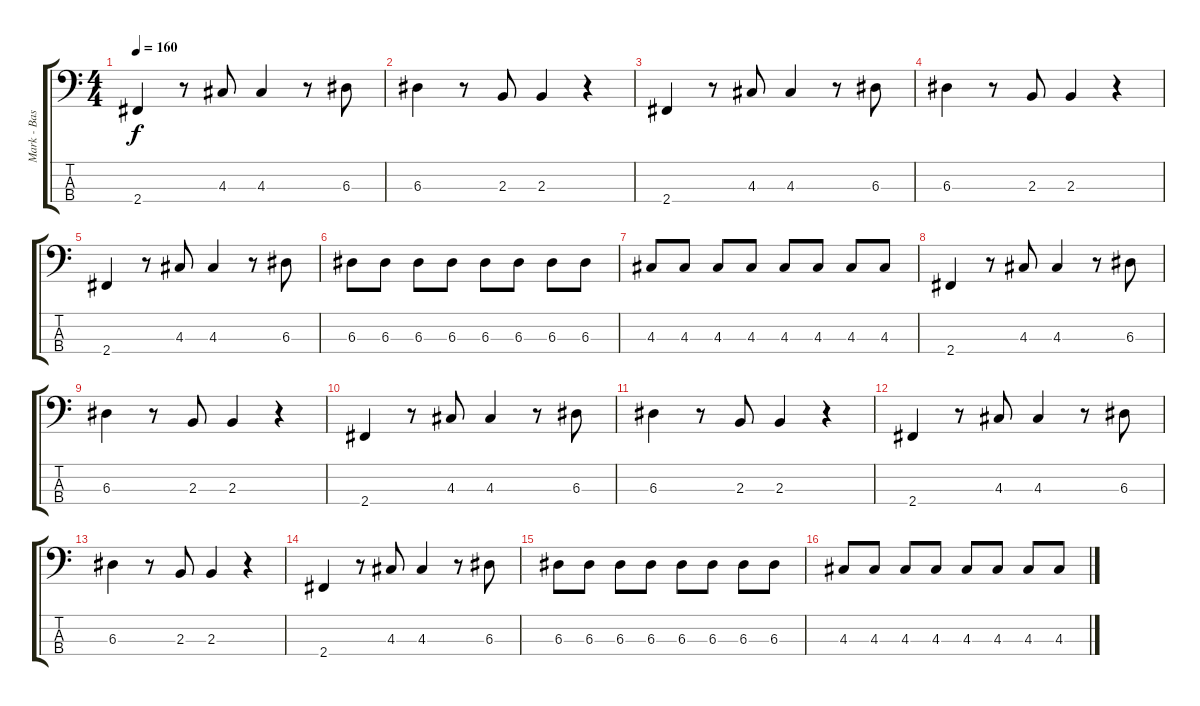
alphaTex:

\track ("Mark - Bass" "Mark - Bas") {instrument electricbassfinger}
\staff {score tabs}
\tuning (G2 D2 A1 E1) {hide}
\ts (4 4)
\tempo 160
\clef f4
\ks c
2.4.4{dy f} r.8 4.3.8 4.3.4 r.8 6.3.8 |
6.3.4 r.8 2.3.8 2.3.4 r.4 |
2.4.4 r.8 4.3.8 4.3.4 r.8 6.3.8 |
6.3.4 r.8 2.3.8 2.3.4 r.4 |
2.4.4 r.8 4.3.8 4.3.4 r.8 6.3.8 |
6.3.8 6.3.8 6.3.8 6.3.8 6.3.8 6.3.8 6.3.8 6.3.8 |
4.3.8 4.3.8 4.3.8 4.3.8 4.3.8 4.3.8 4.3.8 4.3.8 |
2.4.4 r.8 4.3.8 4.3.4 r.8 6.3.8 |
6.3.4 r.8 2.3.8 2.3.4 r.4 |
2.4.4 r.8 4.3.8 4.3.4 r.8 6.3.8 |
6.3.4 r.8 2.3.8 2.3.4 r.4 |
2.4.4 r.8 4.3.8 4.3.4 r.8 6.3.8 |
6.3.4 r.8 2.3.8 2.3.4 r.4 |
2.4.4 r.8 4.3.8 4.3.4 r.8 6.3.8 |
6.3.8 6.3.8 6.3.8 6.3.8 6.3.8 6.3.8 6.3.8 6.3.8 |
4.3.8 4.3.8 4.3.8 4.3.8 4.3.8 4.3.8 4.3.8 4.3.8
